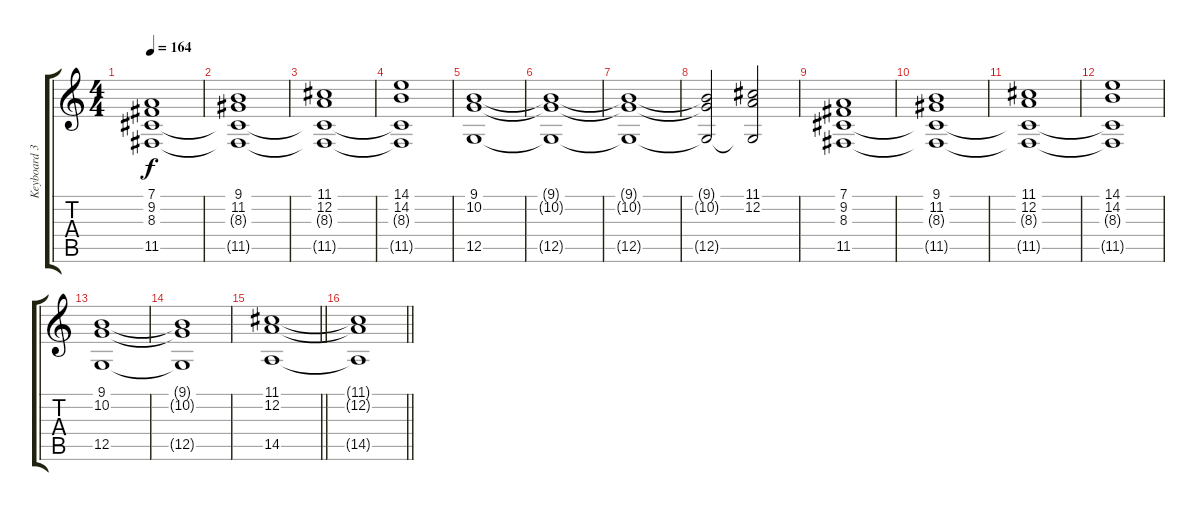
\track ("Keyboard 3/Tuomas" "Keyboard 3") {instrument synthstrings1}
\staff {score tabs}
\tuning (D4 A3 F3 C3 G2 D2) {hide}
\ts (4 4)
\tempo 164
\clef g2
\ks c
(7.1 9.2 8.3 11.5).1{dy f} |
(9.1 11.2 8.3{t} 11.5{t}).1 |
(11.1 12.2 8.3{t} 11.5{t}).1 |
(14.1 14.2 8.3{t} 11.5{t}).1 |
(9.1 10.2 12.5).1 |
(9.1{t} 10.2{t} 12.5{t}).1 |
(9.1{t} 10.2{t} 12.5{t}).1 |
(9.1{t} 10.2{t} 12.5{t}).2 (11.1 12.2 12.5{t}).2 |
(7.1 9.2 8.3 11.5).1 |
(9.1 11.2 8.3{t} 11.5{t}).1 |
(11.1 12.2 8.3{t} 11.5{t}).1 |
(14.1 14.2 8.3{t} 11.5{t}).1 |
(9.1 10.2 12.5).1 |
(9.1{t} 10.2{t} 12.5{t}).1 |
\barLineRight lightlight
(11.1 12.2 14.5).1 |
\barLineRight lightlight
(11.1{t} 12.2{t} 14.5{t}).1
